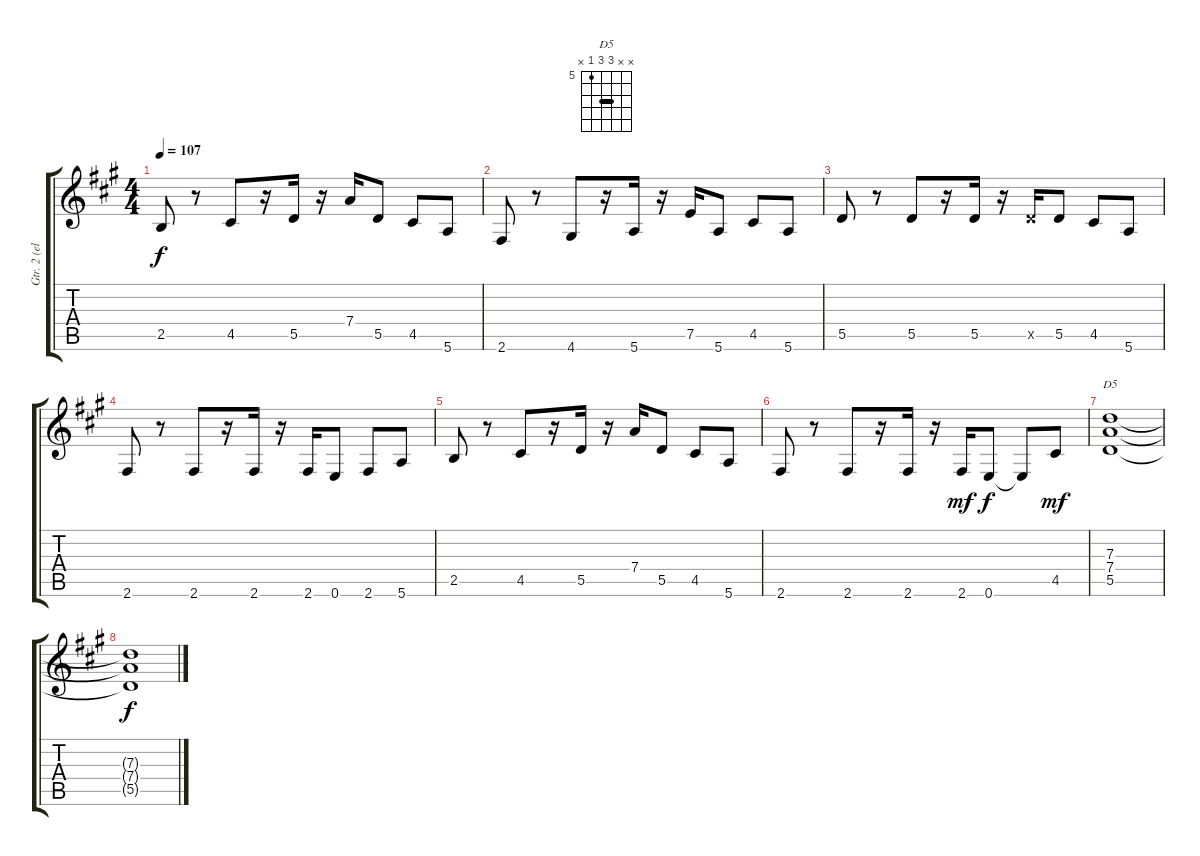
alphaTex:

\track ("Gtr. 2 (elec.)" "Gtr. 2 (el") {instrument distortionguitar}
\staff {score tabs}
\tuning (E4 B3 G3 D3 A2 E2) {hide}
\chord ("D5" x x 7 7 5 x) {firstfret 5 barre 7}
\ts (4 4)
\tempo 107
\clef g2
\ks f#minor
2.5.8{dy f} r.8 4.5.8 r.16 5.5.16 r.16 7.4.16 5.5.8 4.5.8 5.6.8 |
2.6.8 r.8 4.6.8 r.16 5.6.16 r.16 7.5.16 5.6.8 4.5.8 5.6.8 |
5.5.8 r.8 5.5.8 r.16 5.5.16 r.16 5.5{x}.16 5.5.8 4.5.8 5.6.8 |
2.6.8 r.8 2.6.8 r.16 2.6.16 r.16 2.6.16 0.6.8 2.6.8 5.6.8 |
2.5.8 r.8 4.5.8 r.16 5.5.16 r.16 7.4.16 5.5.8 4.5.8 5.6.8 |
2.6.8 r.8 2.6.8 r.16 2.6.16 r.16 2.6.16{dy mf} 0.6.8{dy f} 0.6{t}.8 4.5.8{dy mf} |
(7.3 7.4 5.5).1{ch "D5"} |
(7.3{t} 7.4{t} 5.5{t}).1{dy f}
